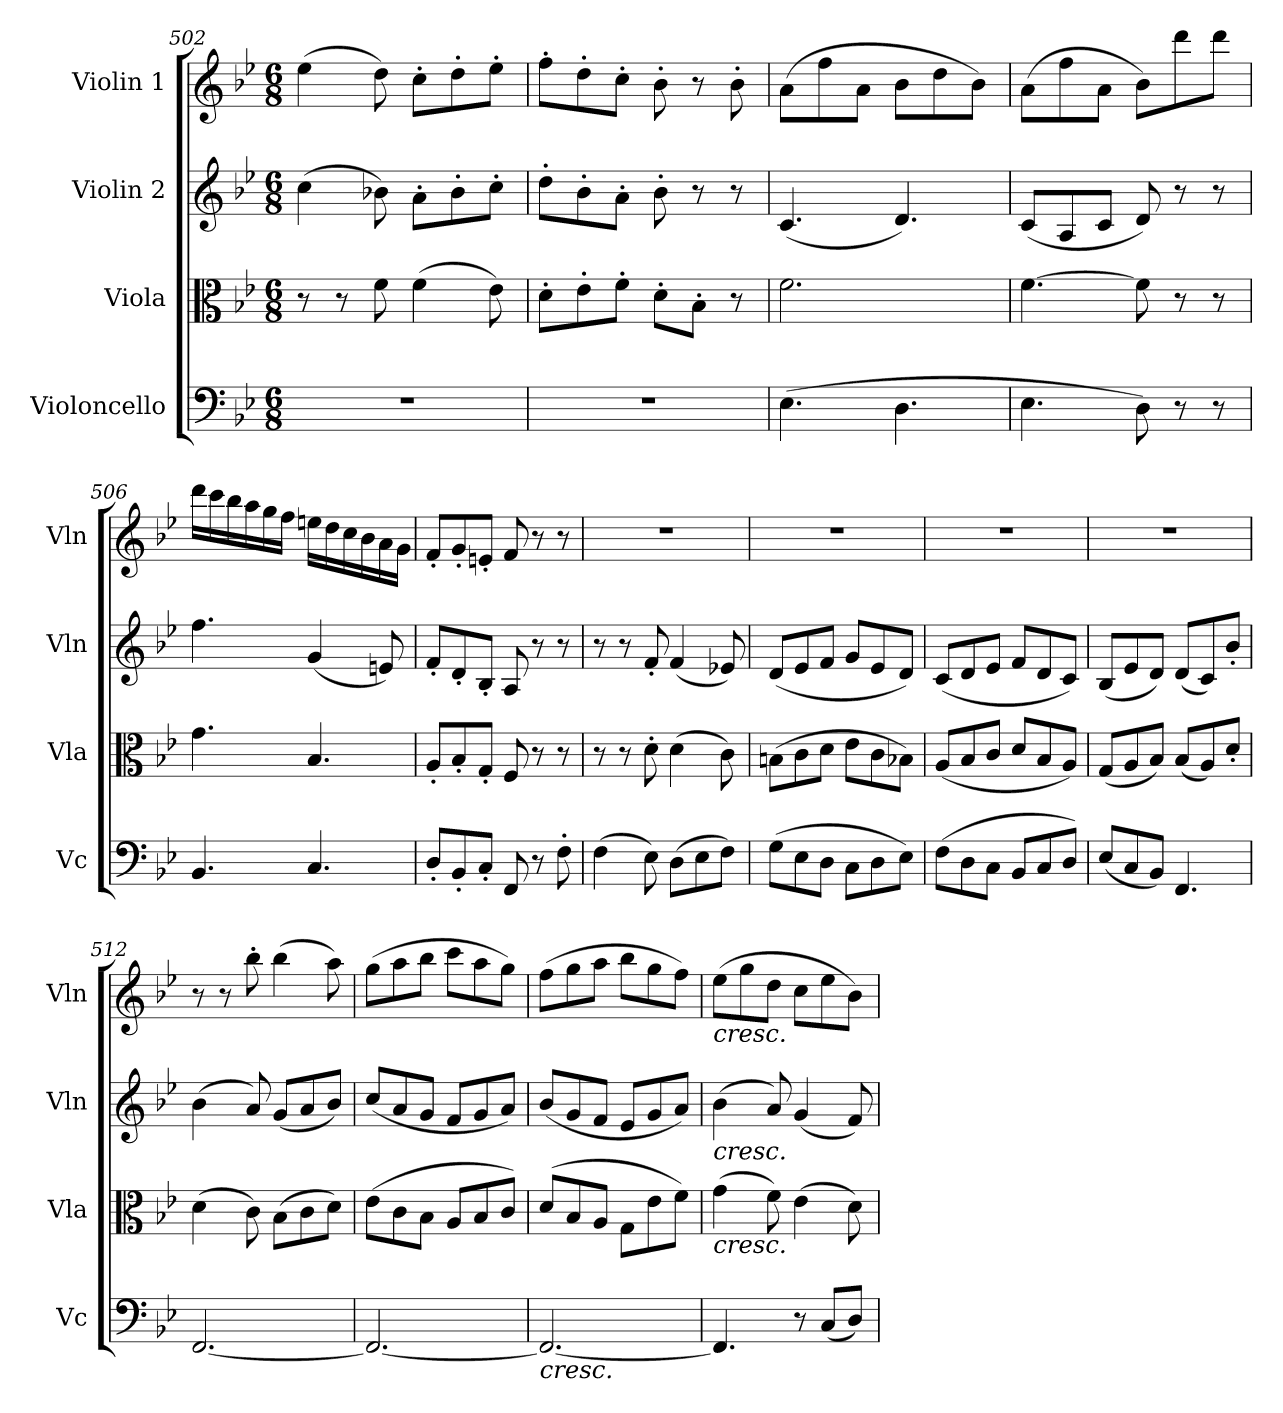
**kern	**dynam	**kern	**dynam	**kern	**dynam	**kern	**dynam
*part4	*part4	*part3	*part3	*part2	*part2	*part1	*part1
*staff4	*staff4	*staff3	*staff3	*staff2	*staff2	*staff1	*staff1
*I"Violoncello	*	*I"Viola	*	*I"Violin 2	*	*I"Violin 1	*
*I'Vc	*	*I'Vla	*	*I'Vln	*	*I'Vln	*
!!LO:LB:g=z
*clefF4	*	*clefC3	*	*clefG2	*	*clefG2	*
*k[b-e-]	*	*k[b-e-]	*	*k[b-e-]	*	*k[b-e-]	*
*M6/8	*	*M6/8	*	*M6/8	*	*M6/8	*
=502	=502	=502	=502	=502	=502	=502	=502
2.r	.	8r	.	(>4cc\	.	(>4ee-\	.
.	.	8r	.	.	.	.	.
.	.	8f\	.	8b-X\)	.	8dd\)	.
.	.	(>4f\	.	8a'\L	.	8cc'\L	.
.	.	.	.	8b-'\	.	8dd'\	.
.	.	8e-\)	.	8cc'\J	.	8ee-'\J	.
=503	=503	=503	=503	=503	=503	=503	=503
2.r	.	8d'\L	.	8dd'\L	.	8ff'\L	.
.	.	8e-'\	.	8b-'\	.	8dd'\	.
.	.	8f'\J	.	8a'\J	.	8cc'\J	.
.	.	8d'\L	.	8b-'\	.	8b-'\	.
.	.	8B-'\J	.	8r	.	8r	.
.	.	8r	.	8r	.	8b-'\	.
=504	=504	=504	=504	=504	=504	=504	=504
!	!LO:DY:b	!	!	!	!	!	!
(>4.E-\	other-dynamics	2.f\	.	(<4.c/	.	(>8a\L	.
.	.	.	.	.	.	8ff\	.
.	.	.	.	.	.	8a\J	.
4.D\	.	.	.	4.d/)	.	8b-\L	.
.	.	.	.	.	.	8dd\	.
.	.	.	.	.	.	8b-\J)	.
=505	=505	=505	=505	=505	=505	=505	=505
4.E-\	.	[4.f\	.	(<8c/L	.	(>8a\L	.
.	.	.	.	8A/	.	8ff\	.
.	.	.	.	8c/J	.	8a\J	.
8D\)	.	8f\]	.	8d/)	.	8b-\L)	.
!	!	!	!	!	!	!	!LO:DY:b
8r	.	8r	.	8r	.	8ddd\	other-dynamics
8r	.	8r	.	8r	.	8ddd\J	.
=506	=506	=506	=506	=506	=506	=506	=506
!	!LO:DY:b	!	!LO:DY:b	!	!LO:DY:b	!	!
4.BB-/	other-dynamics	4.g\	other-dynamics	4.ff\	other-dynamics	16ddd\LL	.
.	.	.	.	.	.	16ccc\	.
.	.	.	.	.	.	16bb-\	.
.	.	.	.	.	.	16aa\	.
.	.	.	.	.	.	16gg\	.
.	.	.	.	.	.	16ff\JJ	.
4.C/	.	4.B-/	.	(<4g/	.	16een\LL	.
.	.	.	.	.	.	16dd\	.
.	.	.	.	.	.	16cc\	.
.	.	.	.	.	.	16b-\	.
.	.	.	.	8en/)	.	16a\	.
.	.	.	.	.	.	16g\JJ	.
=507	=507	=507	=507	=507	=507	=507	=507
8D'/L	.	8A'/L	.	8f'/L	.	8f'/L	.
8BB-'/	.	8B-'/	.	8d'/	.	8g'/	.
8C'/J	.	8G'/J	.	8B-'/J	.	8en'/J	.
8FF/	.	8F/	.	8A/	.	8f/	.
8r	.	8r	.	8r	.	8r	.
!	!LO:DY:b	!	!	!	!	!	!
8F'\	other-dynamics	8r	.	8r	.	8r	.
=508	=508	=508	=508	=508	=508	=508	=508
(>4F\	.	8r	.	8r	.	2.r	.
.	.	8r	.	8r	.	.	.
!	!	!	!LO:DY:b	!	!LO:DY:b	!	!
8E-\)	.	8d'\	other-dynamics	8f'/	other-dynamics	.	.
(>8D\L	.	(>4d\	.	(<4f/	.	.	.
8E-\	.	.	.	.	.	.	.
8F\J)	.	8c\)	.	8e-X/)	.	.	.
!!LO:PB:g=z
=509	=509	=509	=509	=509	=509	=509	=509
(>8G\L	.	(>8Bn\L	.	(<8d/L	.	2.r	.
8E-\	.	8c\	.	8e-/	.	.	.
8D\J	.	8d\J	.	8f/J	.	.	.
8C\L	.	8e-\L	.	8g/L	.	.	.
8D\	.	8c\	.	8e-/	.	.	.
8E-\J)	.	8B-X\J)	.	8d/J)	.	.	.
=510	=510	=510	=510	=510	=510	=510	=510
(>8F\L	.	(<8A/L	.	(<8c/L	.	2.r	.
8D\	.	8B-/	.	8d/	.	.	.
8C\J	.	8c/J	.	8e-/J	.	.	.
8BB-/L	.	8d/L	.	8f/L	.	.	.
8C/	.	8B-/	.	8d/	.	.	.
8D/J)	.	8A/J)	.	8c/J)	.	.	.
=511	=511	=511	=511	=511	=511	=511	=511
(<8E-/L	.	(<8G/L	.	(<8B-/L	.	2.r	.
8C/	.	8A/	.	8e-/	.	.	.
8BB-/J)	.	8B-/J)	.	8d/J)	.	.	.
4.FF/	.	(<8B-/L	.	(<8d/L	.	.	.
.	.	8A/)	.	8c/)	.	.	.
.	.	8d'/J	.	8b-'/J	.	.	.
=512	=512	=512	=512	=512	=512	=512	=512
[2.FF/	.	(>4d\	.	(>4b-\	.	8r	.
.	.	.	.	.	.	8r	.
!	!	!	!	!	!	!	!LO:DY:b
.	.	8c\)	.	8a/)	.	8bb-'\	other-dynamics
.	.	(>8B-\L	.	(<8g/L	.	(>4bb-\	.
.	.	8c\	.	8a/	.	.	.
.	.	8d\J)	.	8b-/J)	.	8aa\)	.
=513	=513	=513	=513	=513	=513	=513	=513
2.FF/_	.	(>8e-\L	.	(<8cc/L	.	(>8gg\L	.
.	.	8c\	.	8a/	.	8aa\	.
.	.	8B-\J	.	8g/J	.	8bb-\J	.
.	.	8A/L	.	8f/L	.	8ccc\L	.
.	.	8B-/	.	8g/	.	8aa\	.
.	.	8c/J)	.	8a/J)	.	8gg\J)	.
=514	=514	=514	=514	=514	=514	=514	=514
!LO:TX:b:i:t=cresc.	!	!	!	!	!	!	!
2.FF/_	.	(>8d/L	.	(<8b-/L	.	(>8ff\L	.
.	.	8B-/	.	8g/	.	8gg\	.
.	.	8A/J	.	8f/J	.	8aa\J	.
.	.	8G\L	.	8e-/L	.	8bb-\L	.
.	.	8e-\	.	8g/	.	8gg\	.
.	.	8f\J)	.	8a/J)	.	8ff\J)	.
=515	=515	=515	=515	=515	=515	=515	=515
!	!	!	!	!	!	!LO:TX:b:i:t=cresc.	!
!	!	!	!	!LO:TX:b:i:t=cresc.	!	!	!
!	!	!LO:TX:b:i:t=cresc.	!	!	!	!	!
4.FF/]	.	(>4g\	.	(>4b-\	.	(>8ee-\L	.
.	.	.	.	.	.	8gg\	.
.	.	8f\)	.	8a/)	.	8dd\J	.
8r	.	(>4e-\	.	(<4g/	.	8cc\L	.
!	!LO:DY:b	!	!	!	!	!	!
(<8C/L	other-dynamics	.	.	.	.	8ee-\	.
8D/J)	.	8d\)	.	8f/)	.	8b-\J)	.
=	=	=	=	=	=	=	=
*-	*-	*-	*-	*-	*-	*-	*-
